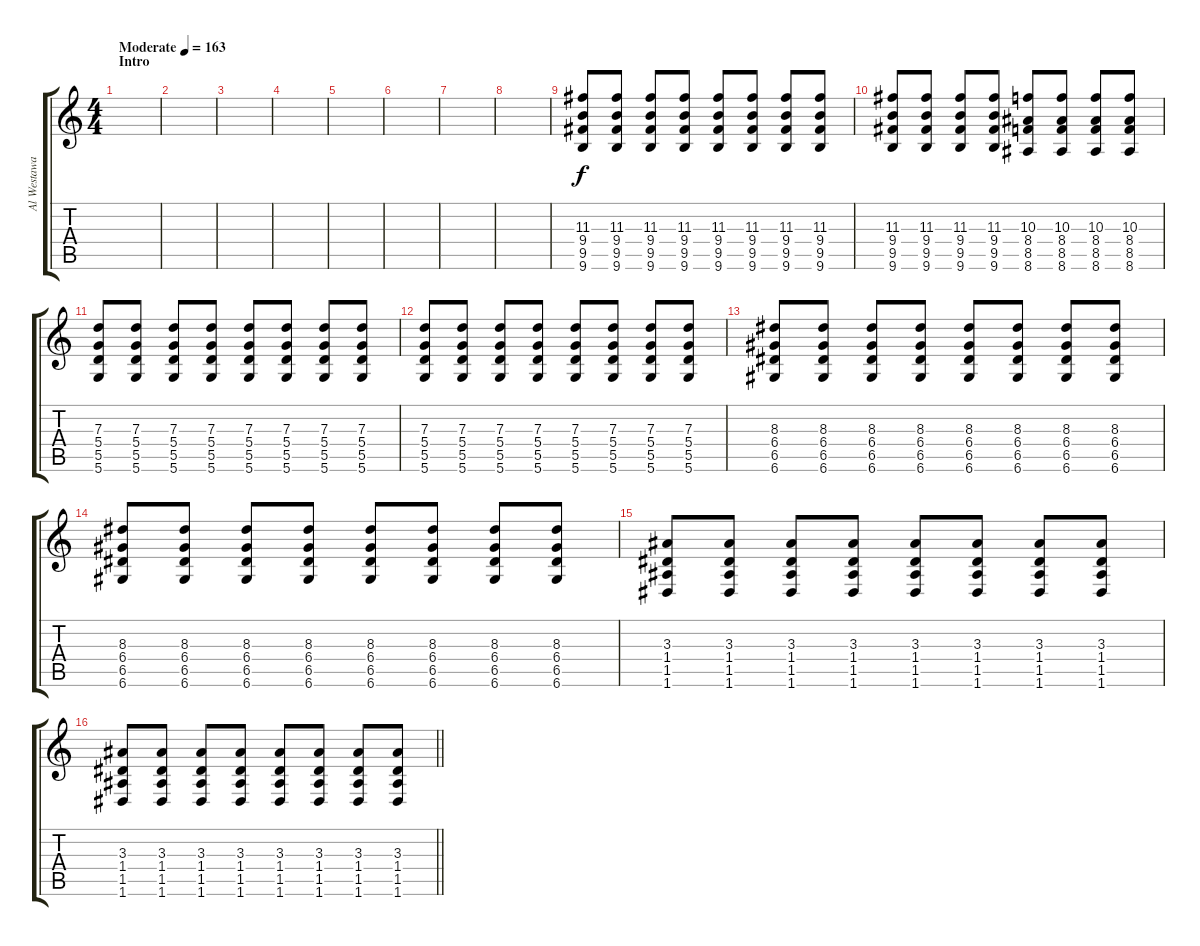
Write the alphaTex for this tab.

\track ("Al Westaway" "Al Westawa") {instrument overdrivenguitar}
\staff {score tabs}
\tuning (E4 B3 G3 D3 A2 D2) {hide}
\ts (4 4)
\section ("" "Intro")
\tempo (163 "Moderate")
\clef g2
\ks c
|
|
|
|
|
|
|
|
(11.3 9.4 9.5 9.6).8 (11.3 9.4 9.5 9.6).8 (11.3 9.4 9.5 9.6).8 (11.3 9.4 9.5 9.6).8 (11.3 9.4 9.5 9.6).8 (11.3 9.4 9.5 9.6).8 (11.3 9.4 9.5 9.6).8 (11.3 9.4 9.5 9.6).8 |
(11.3 9.4 9.5 9.6).8 (11.3 9.4 9.5 9.6).8 (11.3 9.4 9.5 9.6).8 (11.3 9.4 9.5 9.6).8 (10.3 8.4 8.5 8.6).8 (10.3 8.4 8.5 8.6).8 (10.3 8.4 8.5 8.6).8 (10.3 8.4 8.5 8.6).8 |
(7.3 5.4 5.5 5.6).8 (7.3 5.4 5.5 5.6).8 (7.3 5.4 5.5 5.6).8 (7.3 5.4 5.5 5.6).8 (7.3 5.4 5.5 5.6).8 (7.3 5.4 5.5 5.6).8 (7.3 5.4 5.5 5.6).8 (7.3 5.4 5.5 5.6).8 |
(7.3 5.4 5.5 5.6).8 (7.3 5.4 5.5 5.6).8 (7.3 5.4 5.5 5.6).8 (7.3 5.4 5.5 5.6).8 (7.3 5.4 5.5 5.6).8 (7.3 5.4 5.5 5.6).8 (7.3 5.4 5.5 5.6).8 (7.3 5.4 5.5 5.6).8 |
(8.3 6.4 6.5 6.6).8 (8.3 6.4 6.5 6.6).8 (8.3 6.4 6.5 6.6).8 (8.3 6.4 6.5 6.6).8 (8.3 6.4 6.5 6.6).8 (8.3 6.4 6.5 6.6).8 (8.3 6.4 6.5 6.6).8 (8.3 6.4 6.5 6.6).8 |
(8.3 6.4 6.5 6.6).8 (8.3 6.4 6.5 6.6).8 (8.3 6.4 6.5 6.6).8 (8.3 6.4 6.5 6.6).8 (8.3 6.4 6.5 6.6).8 (8.3 6.4 6.5 6.6).8 (8.3 6.4 6.5 6.6).8 (8.3 6.4 6.5 6.6).8 |
(3.3 1.4 1.5 1.6).8 (3.3 1.4 1.5 1.6).8 (3.3 1.4 1.5 1.6).8 (3.3 1.4 1.5 1.6).8 (3.3 1.4 1.5 1.6).8 (3.3 1.4 1.5 1.6).8 (3.3 1.4 1.5 1.6).8 (3.3 1.4 1.5 1.6).8 |
\barLineRight lightlight
(3.3 1.4 1.5 1.6).8 (3.3 1.4 1.5 1.6).8 (3.3 1.4 1.5 1.6).8 (3.3 1.4 1.5 1.6).8 (3.3 1.4 1.5 1.6).8 (3.3 1.4 1.5 1.6).8 (3.3 1.4 1.5 1.6).8 (3.3 1.4 1.5 1.6).8
